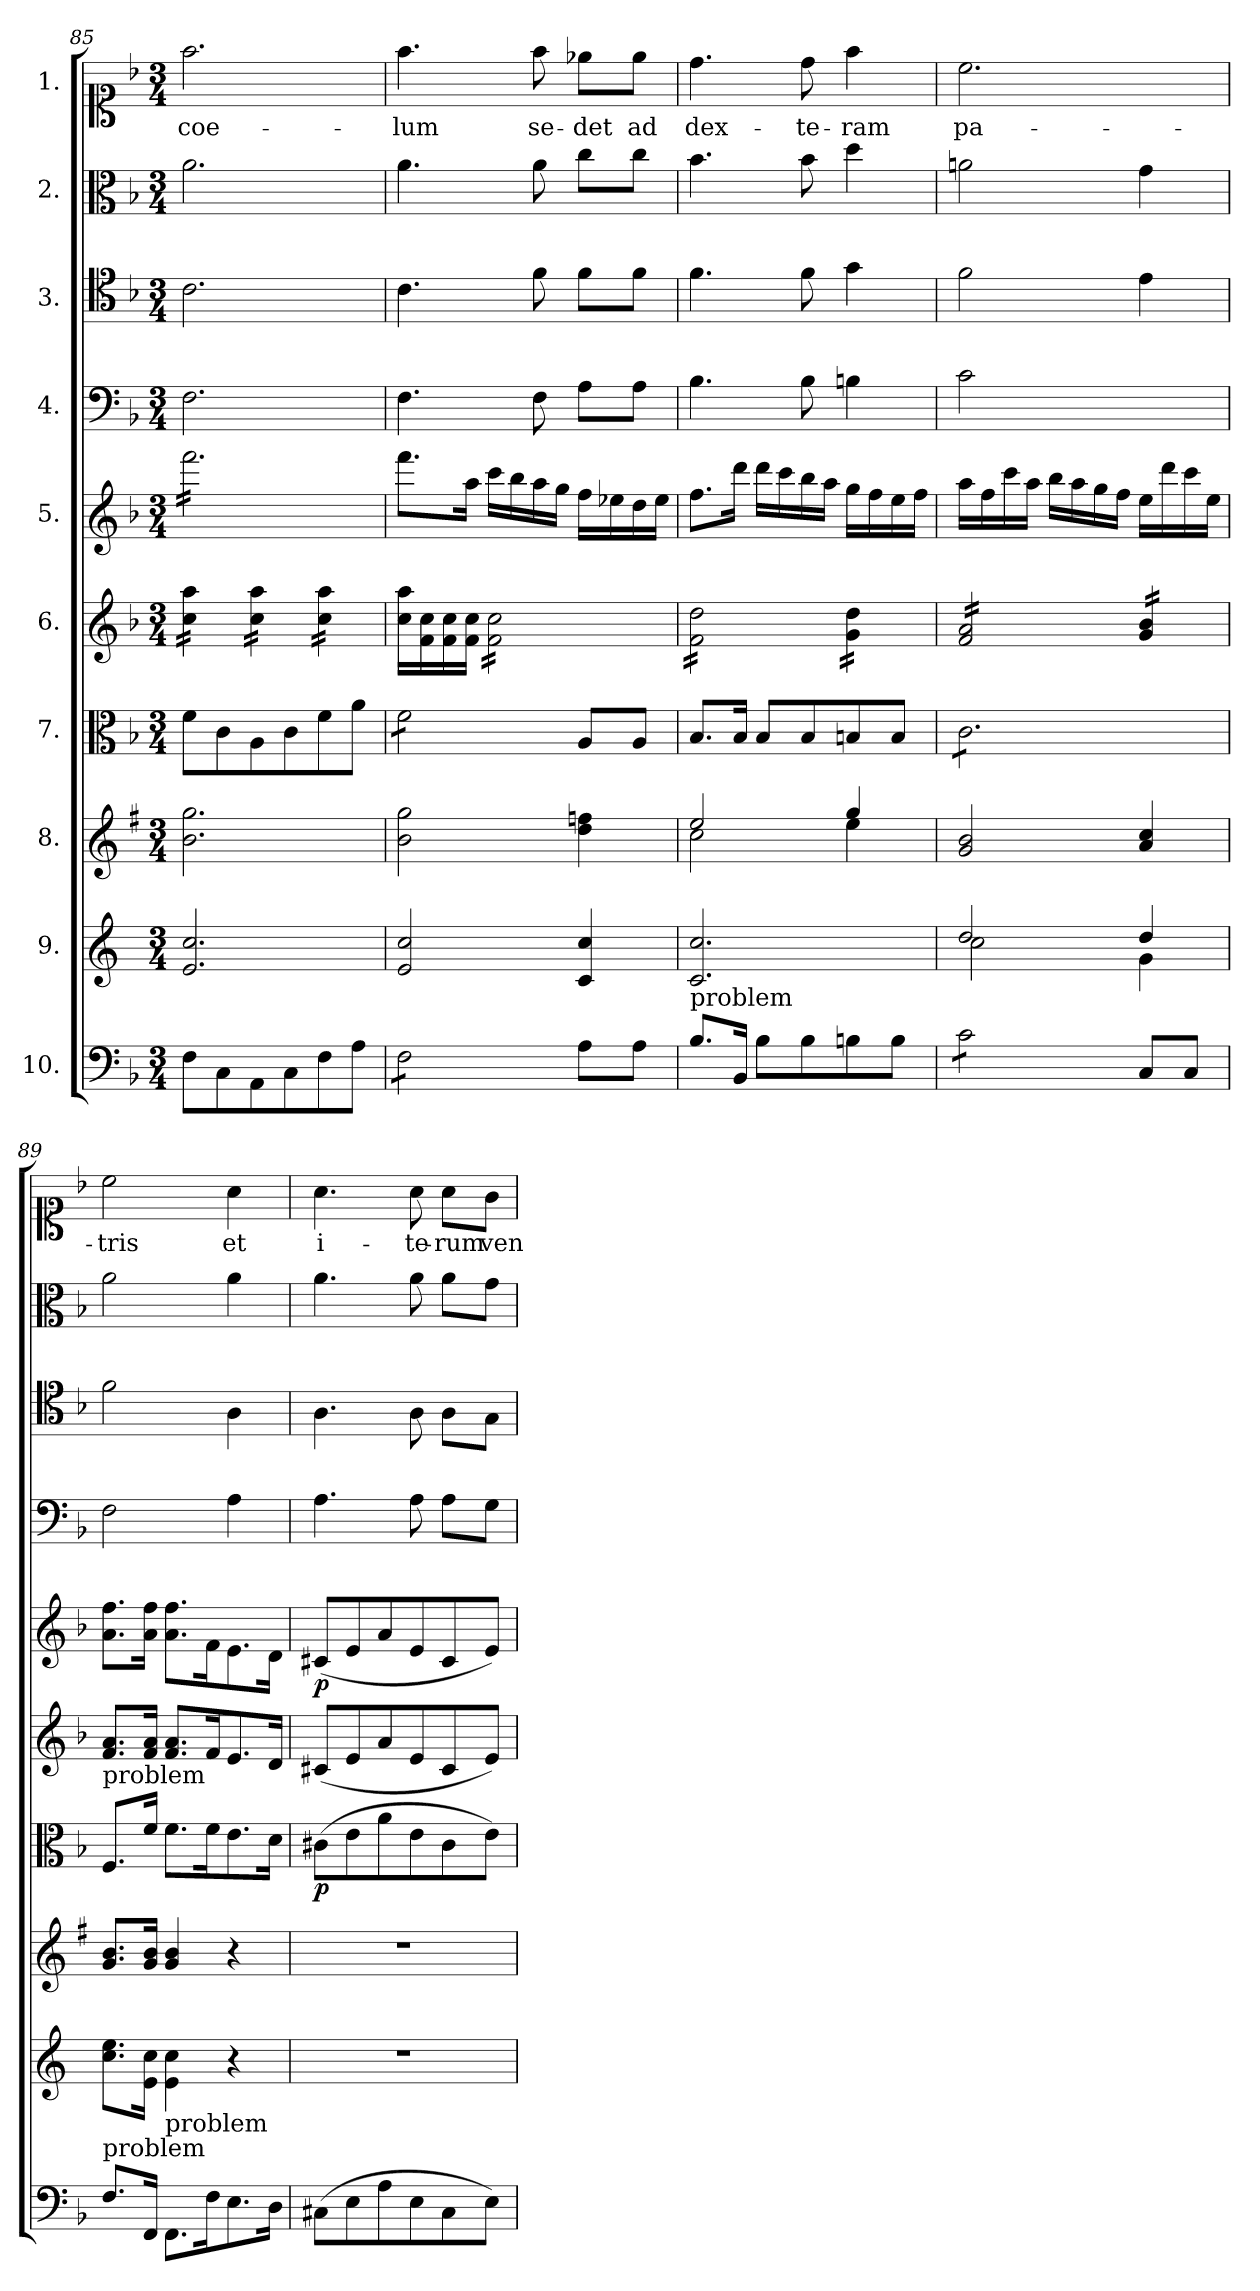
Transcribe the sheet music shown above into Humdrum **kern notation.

**kern	**kern	**kern	**kern	**dynam	**kern	**kern	**dynam	**kern	**kern	**kern	**kern	**text
*part10	*part9	*part8	*part7	*part7	*part6	*part5	*part5	*part4	*part3	*part2	*part1	*part1
*staff10	*staff9	*staff8	*staff7	*staff7	*staff6	*staff5	*staff5	*staff4	*staff3	*staff2	*staff1	*staff1
*I"10.	*I"9.	*I"8.	*I"7.	*	*I"6.	*I"5.	*	*I"4.	*I"3.	*I"2.	*I"1.	*
*clefF4	*clefG2	*clefG2	*clefC3	*	*clefG2	*clefG2	*	*clefF4	*clefC4	*clefC3	*clefC1	*
*	*ITrd4c7	*ITrd1c2	*	*	*	*	*	*	*	*	*	*
*k[b-]	*k[b-]	*k[b-]	*k[b-]	*	*k[b-]	*k[b-]	*	*k[b-]	*k[b-]	*k[b-]	*k[b-]	*
*M3/4	*M3/4	*M3/4	*M3/4	*	*M3/4	*M3/4	*	*M3/4	*M3/4	*M3/4	*M3/4	*
=85	=85	=85	=85	=85	=85	=85	=85	=85	=85	=85	=85	=85
!	!	!	!	!	!LO:TX:a:t=problem	!	!	!	!	!	!	!
*	*	*	*	*	*tremolo	*	*	*	*	*	*	*
*	*	*	*	*	*	*tremolo	*	*	*	*	*	*
8F\L	2.A/ 2.f/	2.a\ 2.ff\	8f\L	.	16cc\ 16aa\LL	16fff\LL	.	2.F\	2.c\	2.a\	2.ff\	coe-
.	.	.	.	.	16cc\ 16aa\	16fff\	.	.	.	.	.	.
8C\	.	.	8c\	.	16cc\ 16aa\	16fff\	.	.	.	.	.	.
.	.	.	.	.	16cc\ 16aa\JJ	16fff\	.	.	.	.	.	.
8AA\	.	.	8A\	.	16cc\ 16aa\LL	16fff\	.	.	.	.	.	.
.	.	.	.	.	16cc\ 16aa\	16fff\	.	.	.	.	.	.
8C\	.	.	8c\	.	16cc\ 16aa\	16fff\	.	.	.	.	.	.
.	.	.	.	.	16cc\ 16aa\JJ	16fff\	.	.	.	.	.	.
8F\	.	.	8f\	.	16cc\ 16aa\LL	16fff\	.	.	.	.	.	.
.	.	.	.	.	16cc\ 16aa\	16fff\	.	.	.	.	.	.
8A\J	.	.	8a\J	.	16cc\ 16aa\	16fff\	.	.	.	.	.	.
.	.	.	.	.	16cc\ 16aa\JJ	16fff\JJ	.	.	.	.	.	.
*	*	*	*	*	*	*Xtremolo	*	*	*	*	*	*
*	*	*	*	*	*Xtremolo	*	*	*	*	*	*	*
=86	=86	=86	=86	=86	=86	=86	=86	=86	=86	=86	=86	=86
*tremolo	*	*	*	*	*	*	*	*	*	*	*	*
*	*	*	*tremolo	*	*	*	*	*	*	*	*	*
8F\L	2A/ 2f/	2a\ 2ff\	8f\L	.	16cc\ 16aa\LL	8.fff\L	.	4.F\	4.c\	4.a\	4.ff\	-lum
.	.	.	.	.	16f\ 16cc\	.	.	.	.	.	.	.
8F\	.	.	8f\	.	16f\ 16cc\	.	.	.	.	.	.	.
.	.	.	.	.	16f\ 16cc\JJ	16aa\Jk	.	.	.	.	.	.
*	*	*	*	*	*tremolo	*	*	*	*	*	*	*
8F\	.	.	8f\	.	16f\ 16cc\LL	16ccc\LL	.	.	.	.	.	.
.	.	.	.	.	16f\ 16cc\	16bb-\	.	.	.	.	.	.
8F\J	.	.	8f\J	.	16f\ 16cc\	16aa\	.	8F\	8f\	8a\	8ff\	se-
*	*	*	*Xtremolo	*	*	*	*	*	*	*	*	*
*Xtremolo	*	*	*	*	*	*	*	*	*	*	*	*
.	.	.	.	.	16f\ 16cc\	16gg\JJ	.	.	.	.	.	.
8A\L	4F/ 4f/	4cc\ 4ee-X\	8A/L	.	16f\ 16cc\	16ff\LL	.	8A\L	8f\L	8cc\L	8ee-X\L	-det
.	.	.	.	.	16f\ 16cc\	16ee-X\	.	.	.	.	.	.
8A\J	.	.	8A/J	.	16f\ 16cc\	16dd\	.	8A\J	8f\J	8cc\J	8ee-\J	ad
.	.	.	.	.	16f\ 16cc\JJ	16ee-\JJ	.	.	.	.	.	.
=87	=87	=87	=87	=87	=87	=87	=87	=87	=87	=87	=87	=87
*	*	*^	*	*	*	*	*	*	*	*	*	*
!LO:TX:a:t=problem	!	!	!	!	!	!	!	!	!	!	!	!	!
8.B-\L	2.F/ 2.f/	2dd/	2b-\	8.B-/L	.	16f\ 16dd\LL	8.ff\L	.	4.B-\	4.f\	4.b-\	4.dd\	dex-
.	.	.	.	.	.	16f\ 16dd\	.	.	.	.	.	.	.
.	.	.	.	.	.	16f\ 16dd\	.	.	.	.	.	.	.
16BB-/Jk	.	.	.	16B-/Jk	.	16f\ 16dd\	16ddd\Jk	.	.	.	.	.	.
8B-\L	.	.	.	8B-/L	.	16f\ 16dd\	16ddd\LL	.	.	.	.	.	.
.	.	.	.	.	.	16f\ 16dd\	16ccc\	.	.	.	.	.	.
8B-\	.	.	.	8B-/	.	16f\ 16dd\	16bb-\	.	8B-\	8f\	8b-\	8dd\	-te-
.	.	.	.	.	.	16f\ 16dd\JJ	16aa\JJ	.	.	.	.	.	.
8Bn\	.	4ff/	4dd\	8Bn/	.	16g\ 16dd\LL	16gg\LL	.	4Bn\	4g\	4dd\	4ff\	-ram
.	.	.	.	.	.	16g\ 16dd\	16ff\	.	.	.	.	.	.
8B\J	.	.	.	8B/J	.	16g\ 16dd\	16ee\	.	.	.	.	.	.
.	.	.	.	.	.	16g\ 16dd\JJ	16ff\JJ	.	.	.	.	.	.
*	*	*v	*v	*	*	*	*	*	*	*	*	*	*
=88	=88	=88	=88	=88	=88	=88	=88	=88	=88	=88	=88	=88
*	*^	*	*	*	*	*	*	*	*	*	*	*
!	!	!	!	!	!	!	!	!	!LO:N:vis=2	!	!	!	!
*tremolo	*	*	*	*	*	*	*	*	*	*	*	*	*
*	*	*	*	*tremolo	*	*	*	*	*	*	*	*	*
8c\L	2g/	2f\	2f/ 2a/	8c\L	.	16f/ 16a/LL	16aa\LL	.	2.c\	2f\	2an\	2.cc\	pa-
.	.	.	.	.	.	16f/ 16a/	16ff\	.	.	.	.	.	.
8c\	.	.	.	8c\	.	16f/ 16a/	16ccc\	.	.	.	.	.	.
.	.	.	.	.	.	16f/ 16a/	16aa\JJ	.	.	.	.	.	.
8c\	.	.	.	8c\	.	16f/ 16a/	16bb-\LL	.	.	.	.	.	.
.	.	.	.	.	.	16f/ 16a/	16aa\	.	.	.	.	.	.
8c\J	.	.	.	8c\	.	16f/ 16a/	16gg\	.	.	.	.	.	.
*Xtremolo	*	*	*	*	*	*	*	*	*	*	*	*	*
.	.	.	.	.	.	16f/ 16a/JJ	16ff\JJ	.	.	.	.	.	.
8C/L	4g/	4c\	4g/ 4b-/	8c\	.	16g/ 16b-/LL	16ee\LL	.	.	4e\	4g\	.	.
.	.	.	.	.	.	16g/ 16b-/	16ddd\	.	.	.	.	.	.
8C/J	.	.	.	8c\J	.	16g/ 16b-/	16ccc\	.	.	.	.	.	.
*	*	*	*	*Xtremolo	*	*	*	*	*	*	*	*	*
.	.	.	.	.	.	16g/ 16b-/JJ	16ee\JJ	.	.	.	.	.	.
*	*	*	*	*	*	*Xtremolo	*	*	*	*	*	*	*
*	*v	*v	*	*	*	*	*	*	*	*	*	*	*
=89	=89	=89	=89	=89	=89	=89	=89	=89	=89	=89	=89	=89
!	!	!	!LO:TX:a:t=problem	!	!	!	!	!	!	!	!	!
!LO:TX:a:t=problem	!	!	!	!	!	!	!	!	!	!	!	!
8.F\L	8.f\ 8.a\L	8.f/ 8.a/L	8.F\L	.	8.f/ 8.a/L	8.a\ 8.ff\L	.	2F\	2f\	2a\	2cc\	-tris
16FF/Jk	16A\ 16f\Jk	16f/ 16a/Jk	16f/Jk	.	16f/ 16a/Jk	16a\ 16ff\Jk	.	.	.	.	.	.
!LO:TX:a:t=problem	!	!	!	!	!	!	!	!	!	!	!	!
8.FF/L	4A\ 4f\	4f/ 4a/	8.f\L	.	8.f/ 8.a/L	8.a\ 8.ff\L	.	.	.	.	.	.
16F\K	.	.	16f\K	.	16f/K	16f\K	.	.	.	.	.	.
8.E\	4r	4r	8.e\	.	8.e/	8.e\	.	4A\	4A\	4a\	4a\	et
16D\Jk	.	.	16d\Jk	.	16d/Jk	16d\Jk	.	.	.	.	.	.
=90	=90	=90	=90	=90	=90	=90	=90	=90	=90	=90	=90	=90
(8C#X\L	2.r	2.r	(8c#X\L	p	(8c#X/L	(8c#X/L	p	4.A\	4.A\	4.a\	4.a\	i-
8E\	.	.	8e\	.	8e/	8e/	.	.	.	.	.	.
8A\	.	.	8a\	.	8a/	8a/	.	.	.	.	.	.
8E\	.	.	8e\	.	8e/	8e/	.	8A\	8A\	8a\	8a\	-te-
8C#\	.	.	8c#\	.	8c#/	8c#/	.	8A\L	8A\L	8a\L	8a\L	-rum
8E\J)	.	.	8e\J)	.	8e/J)	8e/J)	.	8G\J	8G\J	8g\J	8g\J	ven-
=	=	=	=	=	=	=	=	=	=	=	=	=
*-	*-	*-	*-	*-	*-	*-	*-	*-	*-	*-	*-	*-
